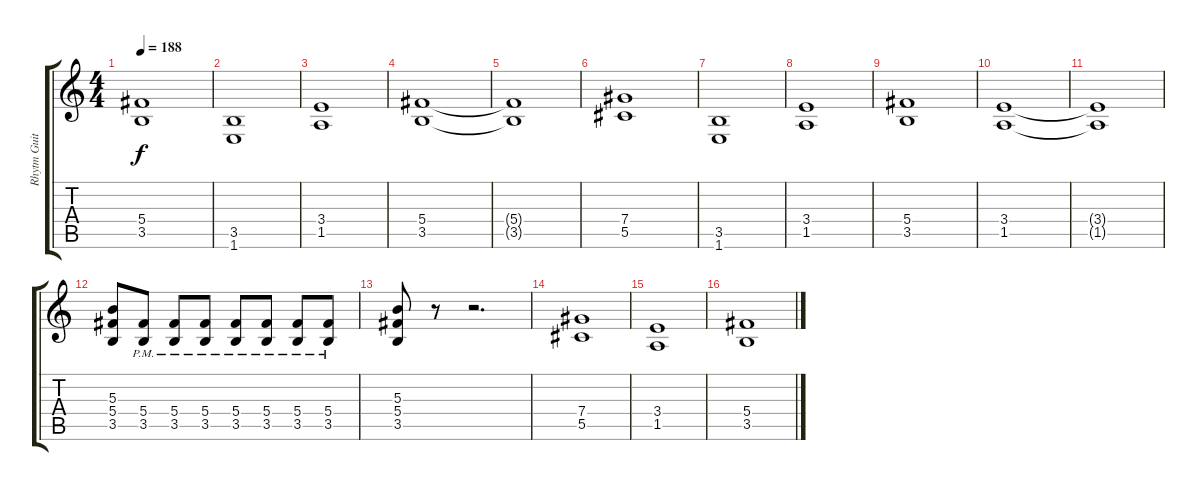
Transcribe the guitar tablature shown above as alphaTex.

\track ("Rhytm Guitar" "Rhytm Guit") {instrument distortionguitar}
\staff {score tabs}
\tuning (Eb4 Bb3 Gb3 Db3 Ab2 Eb2) {hide}
\ts (4 4)
\tempo 188
\clef g2
\ks c
(5.4{t} 3.5{t}).1{dy f} |
(3.5 1.6).1 |
(3.4 1.5).1 |
(5.4 3.5).1 |
(5.4{t} 3.5{t}).1 |
(7.4 5.5).1 |
(3.5 1.6).1 |
(3.4 1.5).1 |
(5.4 3.5).1 |
(3.4 1.5).1 |
(3.4{t} 1.5{t}).1 |
(5.3 5.4 3.5).8 (5.4{pm} 3.5{pm}).8 (5.4{pm} 3.5{pm}).8 (5.4{pm} 3.5{pm}).8 (5.4{pm} 3.5{pm}).8 (5.4{pm} 3.5{pm}).8 (5.4{pm} 3.5{pm}).8 (5.4{pm} 3.5{pm}).8 |
(5.3 5.4 3.5).8 r.8 r.2{d} |
(7.4 5.5).1 |
(3.4 1.5).1 |
(5.4 3.5).1
